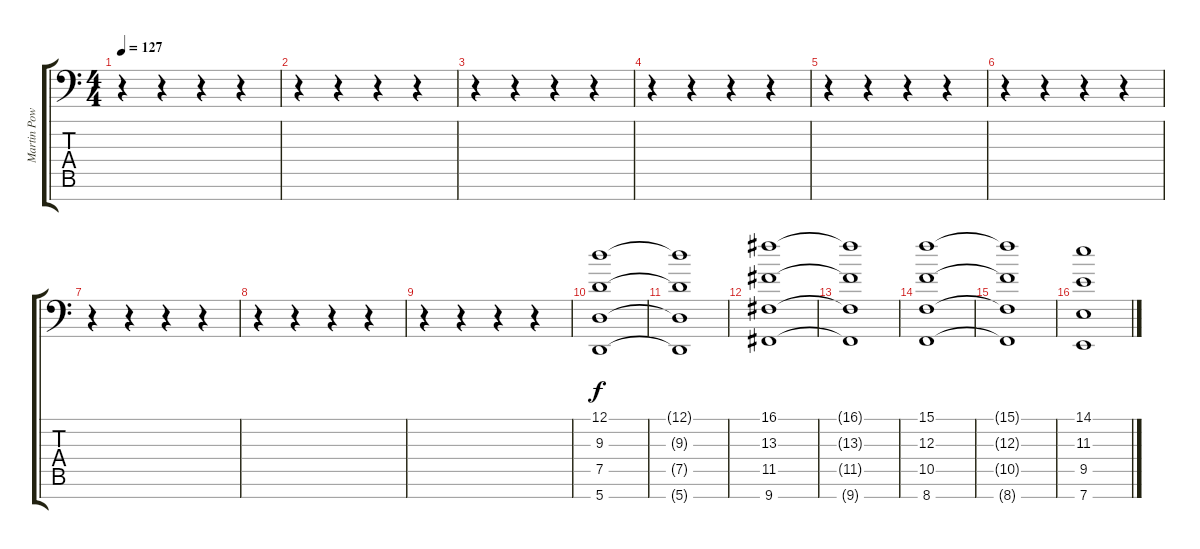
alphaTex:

\track ("Martin Powell - Choir" "Martin Pow") {instrument choiraahs}
\staff {score tabs}
\tuning (D4 A3 F3 C3 G2 D2 A1) {hide}
\ts (4 4)
\tempo 127
\clef f4
\ks c
r.4{dy f instrument choiraahs} r.4 r.4 r.4 |
r.4 r.4 r.4 r.4 |
r.4 r.4 r.4 r.4 |
r.4 r.4 r.4 r.4 |
r.4 r.4 r.4 r.4 |
r.4 r.4 r.4 r.4 |
r.4 r.4 r.4 r.4 |
r.4 r.4 r.4 r.4 |
r.4 r.4 r.4 r.4 |
(12.1 9.3 7.5 5.7).1 |
(12.1{t} 9.3{t} 7.5{t} 5.7{t}).1 |
(16.1 13.3 11.5 9.7).1 |
(16.1{t} 13.3{t} 11.5{t} 9.7{t}).1 |
(15.1 12.3 10.5 8.7).1 |
(15.1{t} 12.3{t} 10.5{t} 8.7{t}).1 |
(14.1 11.3 9.5 7.7).1
